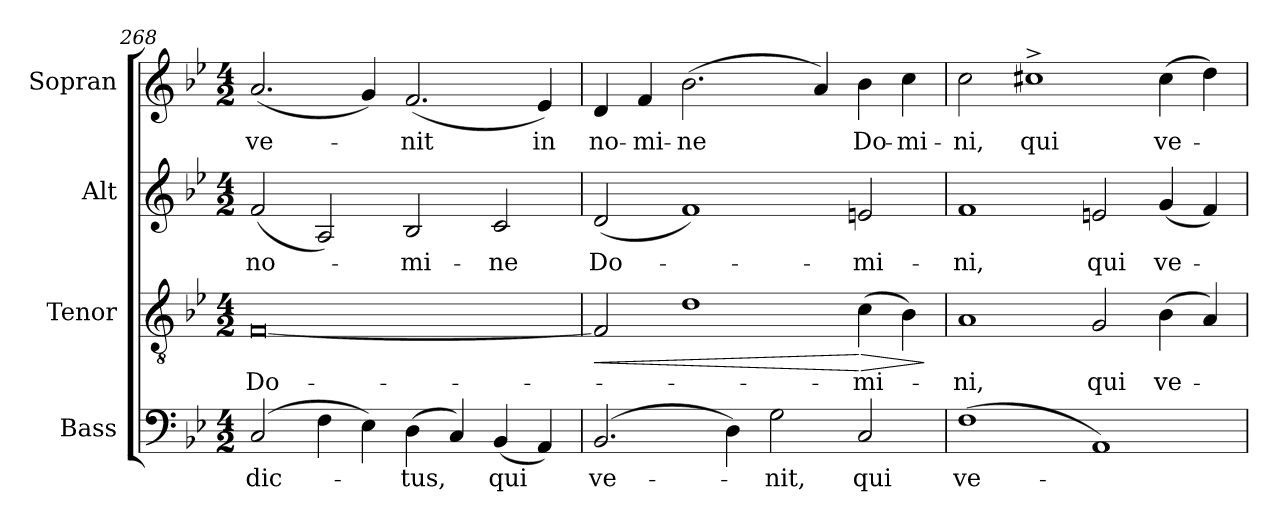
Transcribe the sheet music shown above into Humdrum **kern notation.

**kern	**text	**kern	**text	**dynam	**kern	**text	**kern	**text
*part4	*part4	*part3	*part3	*part3	*part2	*part2	*part1	*part1
*staff4	*staff4	*staff3	*staff3	*staff3	*staff2	*staff2	*staff1	*staff1
*I"Bass	*	*I"Tenor	*	*	*I"Alt	*	*I"Sopran	*
*I'B.	*	*I'T.	*	*	*I'A.	*	*I'S.	*
*clefF4	*	*clefGv2	*	*	*clefG2	*	*clefG2	*
*k[b-e-]	*	*k[b-e-]	*	*	*k[b-e-]	*	*k[b-e-]	*
*B-:	*	*B-:	*	*	*B-:	*	*B-:	*
*M4/2	*	*M4/2	*	*	*M4/2	*	*M4/2	*
=268	=268	=268	=268	=268	=268	=268	=268	=268
!	!LO:LY:b	!	!LO:LY:b	!	!	!LO:LY:b	!	!LO:LY:b
(>2C/	-dic-	[0F	Do-	.	(<2f/	no-	(<2.a/	ve-
4F\	.	.	.	.	2A/)	.	.	.
4E-\)	.	.	.	.	.	.	4g/)	.
!	!LO:LY:b	!	!	!	!	!LO:LY:b	!	!LO:LY:b
(>4D\	-tus,	.	.	.	2B-/	-mi-	(<2.f/	-nit
4C/)	.	.	.	.	.	.	.	.
!	!LO:LY:b	!	!	!	!	!LO:LY:b	!	!
(<4BB-/	qui	.	.	.	2c/	-ne	.	.
!	!	!	!	!	!	!	!	!LO:LY:b
4AA/)	.	.	.	.	.	.	4e-/)	in
!!LO:PB:g=z
=269	=269	=269	=269	=269	=269	=269	=269	=269
!	!LO:LY:b	!	!	!LO:HP:b	!	!LO:LY:b	!	!LO:LY:b
(>2.BB-/	ve-	2F/]	.	<	(<2d/	Do-	4d/	no-
!	!	!	!	!	!	!	!	!LO:LY:b
.	.	.	.	.	.	.	4f/	-mi-
!	!	!	!	!	!	!	!	!LO:LY:b
.	.	1d	.	.	1f)	.	(>2.b-\	-ne
4D\)	.	.	.	.	.	.	.	.
!	!LO:LY:b	!	!	!	!	!	!	!
2G\	-nit,	.	.	.	.	.	.	.
.	.	.	.	.	.	.	4a/)	.
!	!LO:LY:b	!	!LO:LY:b	!LO:HP:n=1:b	!	!LO:LY:b	!	!LO:LY:b
2C/	qui	(>4c\	-mi-	[ >	2en/	-mi-	4b-\	Do-
!	!	!	!	!	!	!	!	!LO:LY:b
.	.	4B-\)	.	.	.	.	4cc\	-mi-
.	.	.	.	]	.	.	.	.
=270	=270	=270	=270	=270	=270	=270	=270	=270
!	!LO:LY:b	!	!LO:LY:b	!	!	!LO:LY:b	!	!LO:LY:b
(>1F	ve-	1A	-ni,	.	1f	-ni,	2cc\	-ni,
!	!	!	!	!	!	!	!	!LO:LY:b
.	.	.	.	.	.	.	1cc#X^>	qui
!	!	!	!LO:LY:b	!	!	!LO:LY:b	!	!
1AA)	.	2G/	qui	.	2en/	qui	.	.
!	!	!	!LO:LY:b	!	!	!LO:LY:b	!	!LO:LY:b
.	.	(>4B-\	ve-	.	(<4g/	ve-	(>4cc#\	ve-
.	.	4A/)	.	.	4f/)	.	4dd\)	.
=	=	=	=	=	=	=	=	=
*-	*-	*-	*-	*-	*-	*-	*-	*-
